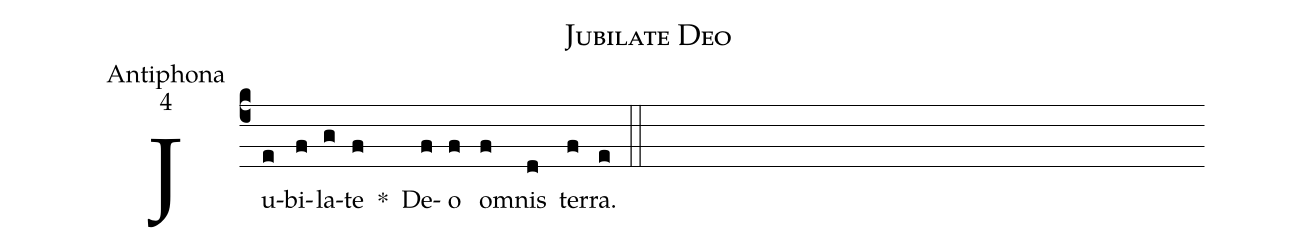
name:Jubilate Deo;
office-part:Antiphona;
mode:4;
%%
(c4)Ju(e)bi(f)la(g)te(f) *() De(f)o(f) om(f)nis(d) ter(f)ra.(e) (::)
